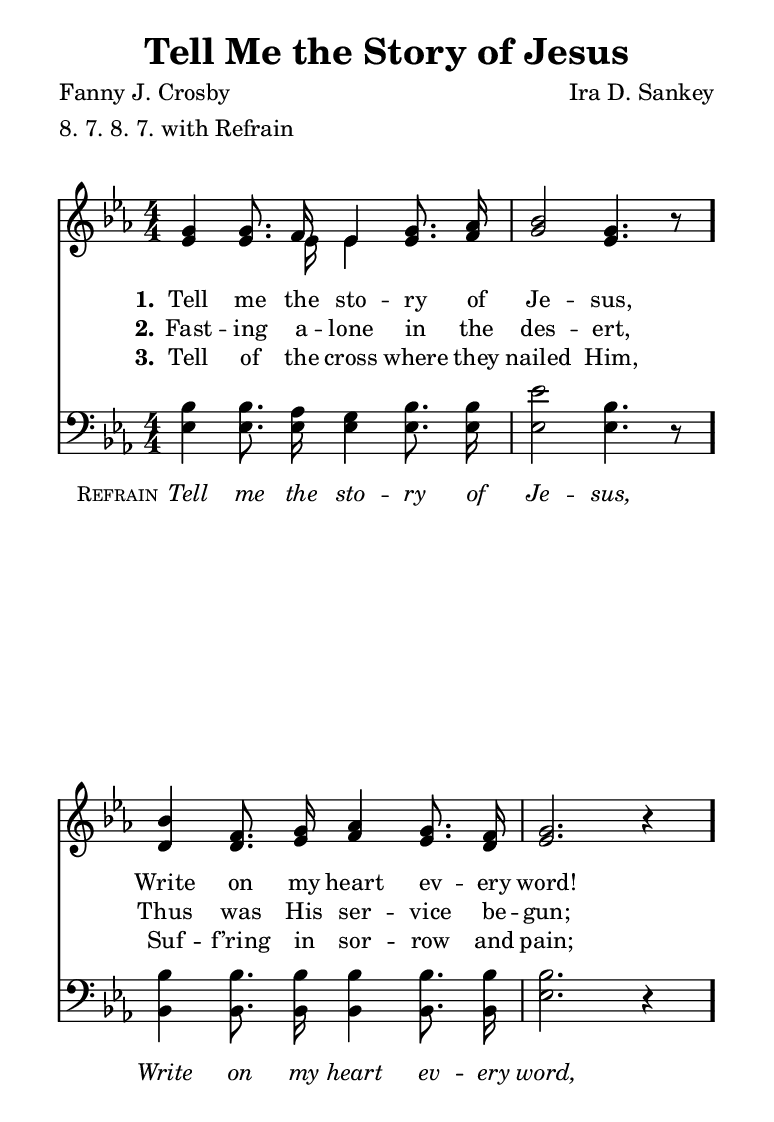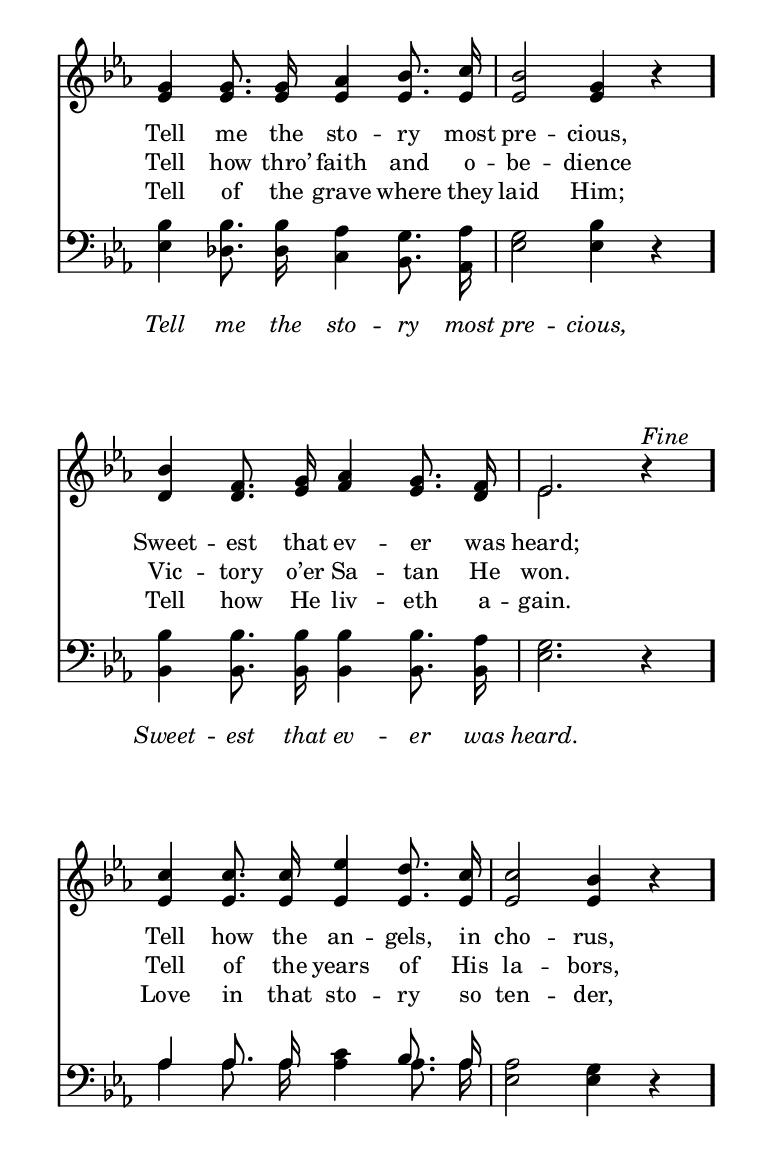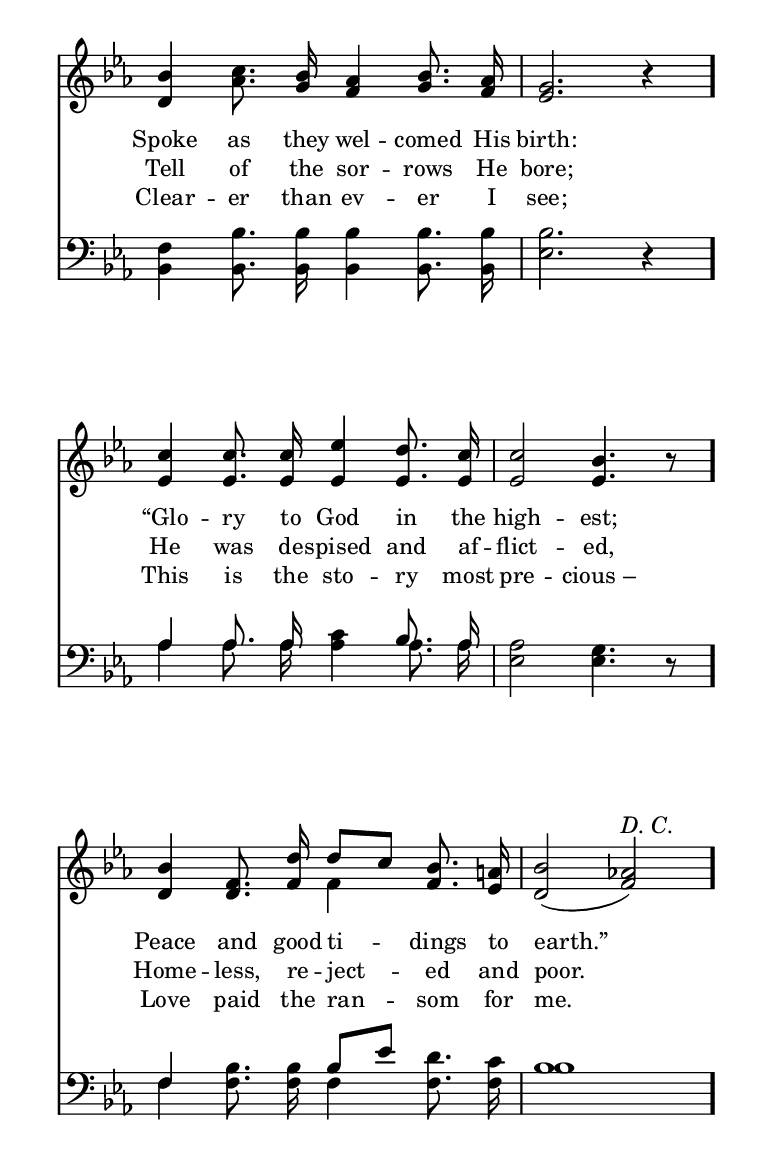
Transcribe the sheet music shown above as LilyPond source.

\include "common/global.ily"
\paper {
  \include "common/paper.ily"
}

\header{
  %children
  hymnnumber = "358"
  title = "Tell Me the Story of Jesus"
  tunename = ""
  meter = "8. 7. 8. 7. with Refrain"
  poet = "Fanny J. Crosby"
  composer = "Ira D. Sankey"
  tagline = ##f
}

global = {
  \include "common/overrides.ily"
  \override Staff.TimeSignature.style = #'numbered
  \time 4/4
  \override Score.MetronomeMark.transparent = ##t % hide all fermata changes too
  \tempo 4=80
  \key ees \major
  \autoBeamOff
}

patternA = { c4 c8. c16 c4 c8. c16 | } % s2 s4. r8

refrainNotesSoprano = {
\global
\relative c'' {

  \changePitch \patternA { g g f ees g aes | } bes2 g4. r8
  \changePitch \patternA { bes f g aes g f | } g2. r4
  \changePitch \patternA { g g g aes bes c | } bes2 g4 r4
  \changePitch \patternA { bes f g aes g f | } ees2. r4^\markup{\italic Fine}

}
}

notesSoprano = {
\global
\relative c'' {

  \refrainNotesSoprano
  \changePitch \patternA { c c c ees d c | } c2 bes4 r4
  \changePitch \patternA { bes c bes aes bes aes | } g2. r4
  \changePitch \patternA { c c c ees d c | } c2 bes4. r8
  \changePitch \patternA { bes f d' } d8[ c] bes8. a16 | bes2( aes!)^\markup{\italic {D. C.}} |

  \bar "." % not actually the end, so not "|."

}
}

refrainNotesAlto = {
\global
\relative e' {

  \changePitch \patternA { ees ees ees ees ees f | } g2 ees4. r8
  \changePitch \patternA { d d ees f ees d | } ees2. r4
  \changePitch \patternA { ees ees ees ees ees ees | } ees2 ees4 r4
  \changePitch \patternA { d d ees f ees d | } ees2. r4

}
}

notesAlto = {
\global
\relative e' {

  \refrainNotesAlto
  \changePitch \patternA { ees ees ees ees ees ees | } ees2 ees4 r4
  \changePitch \patternA { d aes' g f g f | } ees2. r4
  \changePitch \patternA { ees ees ees ees ees ees | } ees2 ees4. r8
  \changePitch \patternA { d d f f f ees } d2( f) |

}
}

refrainNotesTenor = {
\global
\relative a {

  \changePitch \patternA { bes bes aes g bes bes | } ees2 bes4. r8
  \changePitch \patternA { bes bes bes bes bes bes | } bes2. r4
  \changePitch \patternA { bes bes bes aes g aes | } g2 bes4 r4
  \changePitch \patternA { bes bes bes bes bes aes | } g2. r4

}
}

notesTenor = {
\global
\relative a {

  \refrainNotesTenor
  \changePitch \patternA { aes aes aes c bes aes | } aes2 g4 r4
  \changePitch \patternA { f bes bes bes bes bes | } bes2. r4
  \changePitch \patternA { aes aes aes c bes aes | } aes2 g4. r8
  \changePitch \patternA { f bes bes } bes8[ ees] d8. c16 | bes1 |

}
}

refrainNotesBass = {
\global
\relative f {

  \changePitch \patternA { ees ees ees ees ees ees | } ees2 ees4. r8
  \changePitch \patternA { bes bes bes bes bes bes | } ees2. r4
  \changePitch \patternA { ees des des c bes aes | } ees'2 ees4 r4
  \changePitch \patternA { bes bes bes bes bes bes | } ees2. r4

}
}

notesBass = {
\global
\relative f {

  \refrainNotesBass
  \changePitch \patternA { aes aes aes aes aes aes | } ees2 ees4 r4
  \changePitch \patternA { bes bes bes bes bes bes | } ees2. r4
  \changePitch \patternA { aes aes aes aes aes aes | } ees2 ees4. r8
  \changePitch \patternA { f f f f f f | } bes1 |

}
}

Refrain = \lyricmode {
\set stanza = \markup \small \normal-text \caps "Refrain"

\italicsOn Tell me the sto -- ry of Je -- sus, \bar "."
Write on my heart ev -- ery word, \bar "."
Tell me the sto -- ry most pre -- cious, \bar "."
Sweet -- est that ev -- er was heard. \bar "."

}

wordsA = \lyricmode {
\set stanza = "1."

Tell me the sto -- ry of Je -- sus, \bar "."
Write on my heart ev -- ery word! \bar "."
Tell me the sto -- ry most pre -- cious, \bar "."
Sweet -- est that ev -- er was heard; \bar "."
Tell how the an -- gels, in cho -- rus, \bar "."
Spoke as they wel -- comed His birth: \bar "."
“Glo -- ry to God in the high -- est; \bar "."
Peace and good ti -- dings to earth.” \bar "."

}

wordsB = \lyricmode {
\set stanza = "2."

Fast -- ing a -- lone in the des -- ert,
Thus was His ser -- vice be -- gun;
Tell how thro’ faith and o -- be -- dience
Vic -- tory o’er Sa -- tan He won.
Tell of the years of His la -- bors,
Tell of the sor -- rows He bore;
He was de -- spised and af -- flict -- ed,
Home -- less, re -- ject -- ed and poor.

}

wordsC = \lyricmode {
\set stanza = "3."

Tell of the cross where they nailed Him,
Suf -- f’ring in sor -- row and pain;
Tell of the grave where they laid Him;
Tell how He liv -- eth a -- gain.
Love in that sto -- ry so ten -- der,
Clear -- er than ev -- er I see;
This is the sto -- ry most pre -- cious_–
Love paid the ran -- som for me.

}

\score {
  \context ChoirStaff <<
    \context Staff = upper <<
      \set Staff.autoBeaming = ##f
      \set ChoirStaff.systemStartDelimiter = #'SystemStartBar
      \set ChoirStaff.printPartCombineTexts = ##f
      \partcombine #'(2 . 11) \notesSoprano \notesAlto
      \context NullVoice = sopranos { \voiceOne << \notesSoprano >> }
      \context Lyrics = one   \lyricsto sopranos \wordsA
      \context Lyrics = two   \lyricsto sopranos \wordsB
      \context Lyrics = three \lyricsto sopranos \wordsC
    >>
    \context Staff = men <<
      \set Staff.autoBeaming = ##f
      \clef bass
      \set ChoirStaff.printPartCombineTexts = ##f
      \partcombine #'(2 . 11) \notesTenor \notesBass
    >>
    \new Lyrics \with { alignBelowContext = men } \lyricsto sopranos \Refrain
  >>
  \layout {
    \include "common/layout.ily"
  }
}

\score {
  \context ChoirStaff <<
    \context Staff = upper <<
      \context Voice = sopranos { \voiceOne { \notesSoprano \refrainNotesSoprano } }
      \context Voice = altos { \voiceTwo { \notesAlto \refrainNotesAlto } }
    >>
    \context Staff = men <<
      \clef bass
      \context Voice = tenors { \voiceOne { \notesTenor \refrainNotesTenor } }
      \context Voice = basses { \voiceTwo { \notesBass \refrainNotesBass } }
    >>
  >>
  \midi{
    \include "common/midi.ily"
  }
}



\version "2.19.49"  % necessary for upgrading to future LilyPond versions.

% vi:set et ts=2 sw=2 ai nocindent syntax=lilypond:
